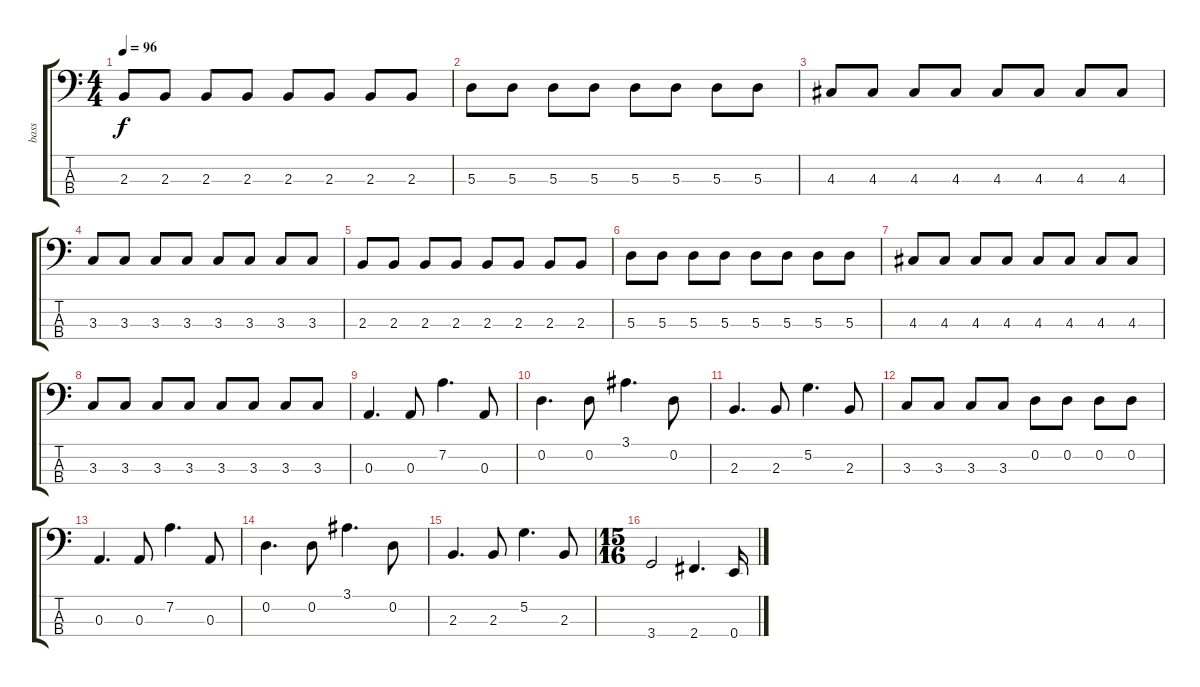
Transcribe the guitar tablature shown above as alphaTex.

\track ("bass" "bass") {instrument slapbass2}
\staff {score tabs}
\tuning (G2 D2 A1 E1) {hide}
\ts (4 4)
\tempo 96
\clef f4
\ks c
2.3.8{dy f} 2.3.8 2.3.8 2.3.8 2.3.8 2.3.8 2.3.8 2.3.8 |
5.3.8 5.3.8 5.3.8 5.3.8 5.3.8 5.3.8 5.3.8 5.3.8 |
4.3.8 4.3.8 4.3.8 4.3.8 4.3.8 4.3.8 4.3.8 4.3.8 |
3.3.8 3.3.8 3.3.8 3.3.8 3.3.8 3.3.8 3.3.8 3.3.8 |
2.3.8 2.3.8 2.3.8 2.3.8 2.3.8 2.3.8 2.3.8 2.3.8 |
5.3.8 5.3.8 5.3.8 5.3.8 5.3.8 5.3.8 5.3.8 5.3.8 |
4.3.8 4.3.8 4.3.8 4.3.8 4.3.8 4.3.8 4.3.8 4.3.8 |
3.3.8 3.3.8 3.3.8 3.3.8 3.3.8 3.3.8 3.3.8 3.3.8 |
0.3.4{d} 0.3.8 7.2.4{d} 0.3.8 |
0.2.4{d} 0.2.8 3.1.4{d} 0.2.8 |
2.3.4{d} 2.3.8 5.2.4{d} 2.3.8 |
3.3.8 3.3.8 3.3.8 3.3.8 0.2.8 0.2.8 0.2.8 0.2.8 |
0.3.4{d} 0.3.8 7.2.4{d} 0.3.8 |
0.2.4{d} 0.2.8 3.1.4{d} 0.2.8 |
2.3.4{d} 2.3.8 5.2.4{d} 2.3.8 |
\ts (15 16)
3.4.2 2.4.4{d} 0.4.16
